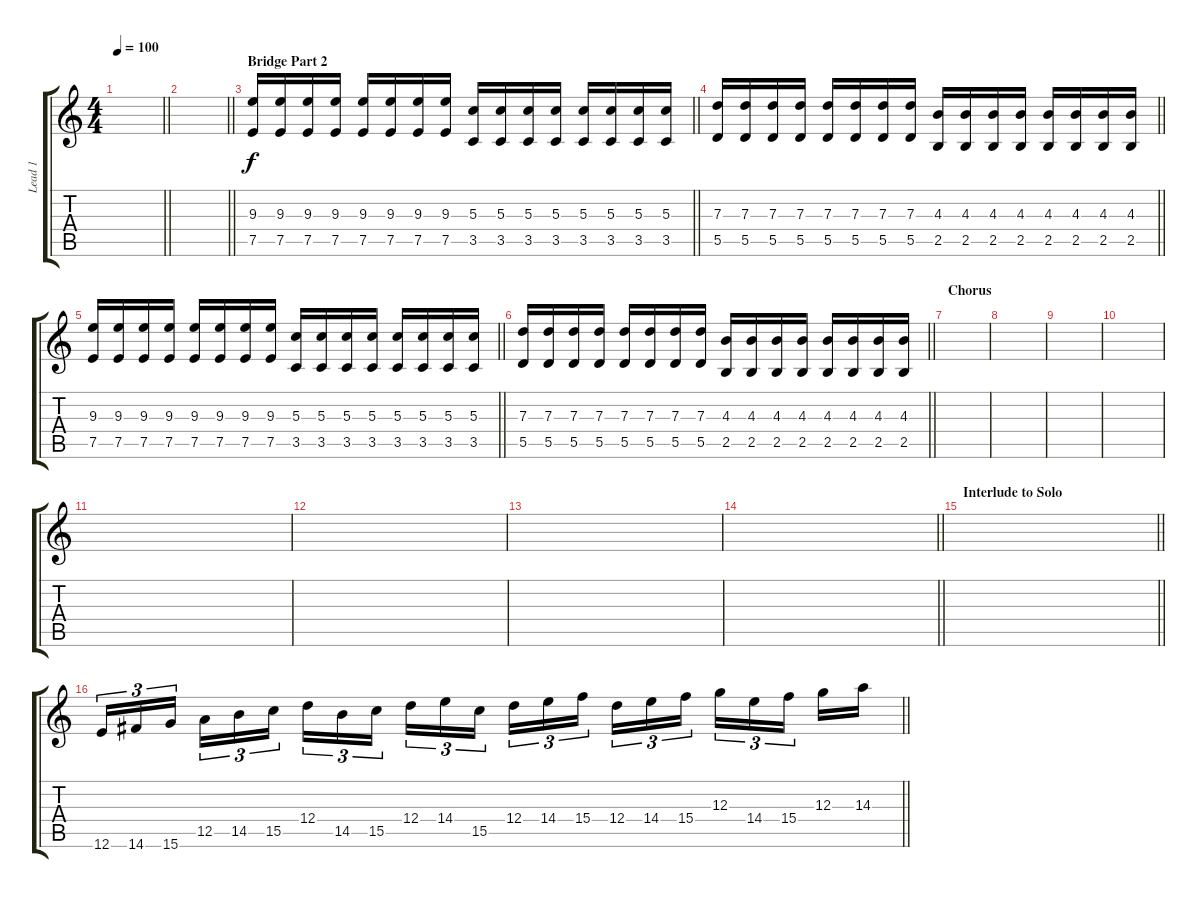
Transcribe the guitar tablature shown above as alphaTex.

\track ("Lead 1" "Lead 1") {instrument distortionguitar}
\staff {score tabs}
\tuning (E4 B3 G3 D3 A2 E2) {hide}
\ts (4 4)
\tempo 100
\clef g2
\barLineRight lightlight
\ks c
|
\barLineRight lightlight
|
\section ("" "Bridge Part 2")
\barLineRight lightlight
(9.3 7.5).16{volume 12} (9.3 7.5).16 (9.3 7.5).16 (9.3 7.5).16 (9.3 7.5).16 (9.3 7.5).16 (9.3 7.5).16 (9.3 7.5).16 (5.3 3.5).16 (5.3 3.5).16 (5.3 3.5).16 (5.3 3.5).16 (5.3 3.5).16 (5.3 3.5).16 (5.3 3.5).16 (5.3 3.5).16 |
\barLineRight lightlight
(7.3 5.5).16 (7.3 5.5).16 (7.3 5.5).16 (7.3 5.5).16 (7.3 5.5).16 (7.3 5.5).16 (7.3 5.5).16 (7.3 5.5).16 (4.3 2.5).16 (4.3 2.5).16 (4.3 2.5).16 (4.3 2.5).16 (4.3 2.5).16 (4.3 2.5).16 (4.3 2.5).16 (4.3 2.5).16 |
\barLineRight lightlight
(9.3 7.5).16 (9.3 7.5).16 (9.3 7.5).16 (9.3 7.5).16 (9.3 7.5).16 (9.3 7.5).16 (9.3 7.5).16 (9.3 7.5).16 (5.3 3.5).16 (5.3 3.5).16 (5.3 3.5).16 (5.3 3.5).16 (5.3 3.5).16 (5.3 3.5).16 (5.3 3.5).16 (5.3 3.5).16 |
\barLineRight lightlight
(7.3 5.5).16 (7.3 5.5).16 (7.3 5.5).16 (7.3 5.5).16 (7.3 5.5).16 (7.3 5.5).16 (7.3 5.5).16 (7.3 5.5).16 (4.3 2.5).16 (4.3 2.5).16 (4.3 2.5).16 (4.3 2.5).16 (4.3 2.5).16 (4.3 2.5).16 (4.3 2.5).16 (4.3 2.5).16 |
\section ("" "Chorus")
|
|
|
|
|
|
|
\barLineRight lightlight
|
\section ("" "Interlude to Solo")
\barLineRight lightlight
|
\barLineRight lightlight
12.6.16{tu (3 2)} 14.6.16{tu (3 2)} 15.6.16{tu (3 2)} 12.5.16{tu (3 2)} 14.5.16{tu (3 2)} 15.5.16{tu (3 2)} 12.4.16{tu (3 2)} 14.5.16{tu (3 2)} 15.5.16{tu (3 2)} 12.4.16{tu (3 2)} 14.4.16{tu (3 2)} 15.5.16{tu (3 2)} 12.4.16{tu (3 2)} 14.4.16{tu (3 2)} 15.4.16{tu (3 2)} 12.4.16{tu (3 2)} 14.4.16{tu (3 2)} 15.4.16{tu (3 2)} 12.3.16{tu (3 2)} 14.4.16{tu (3 2)} 15.4.16{tu (3 2)} 12.3.16 14.3.16
